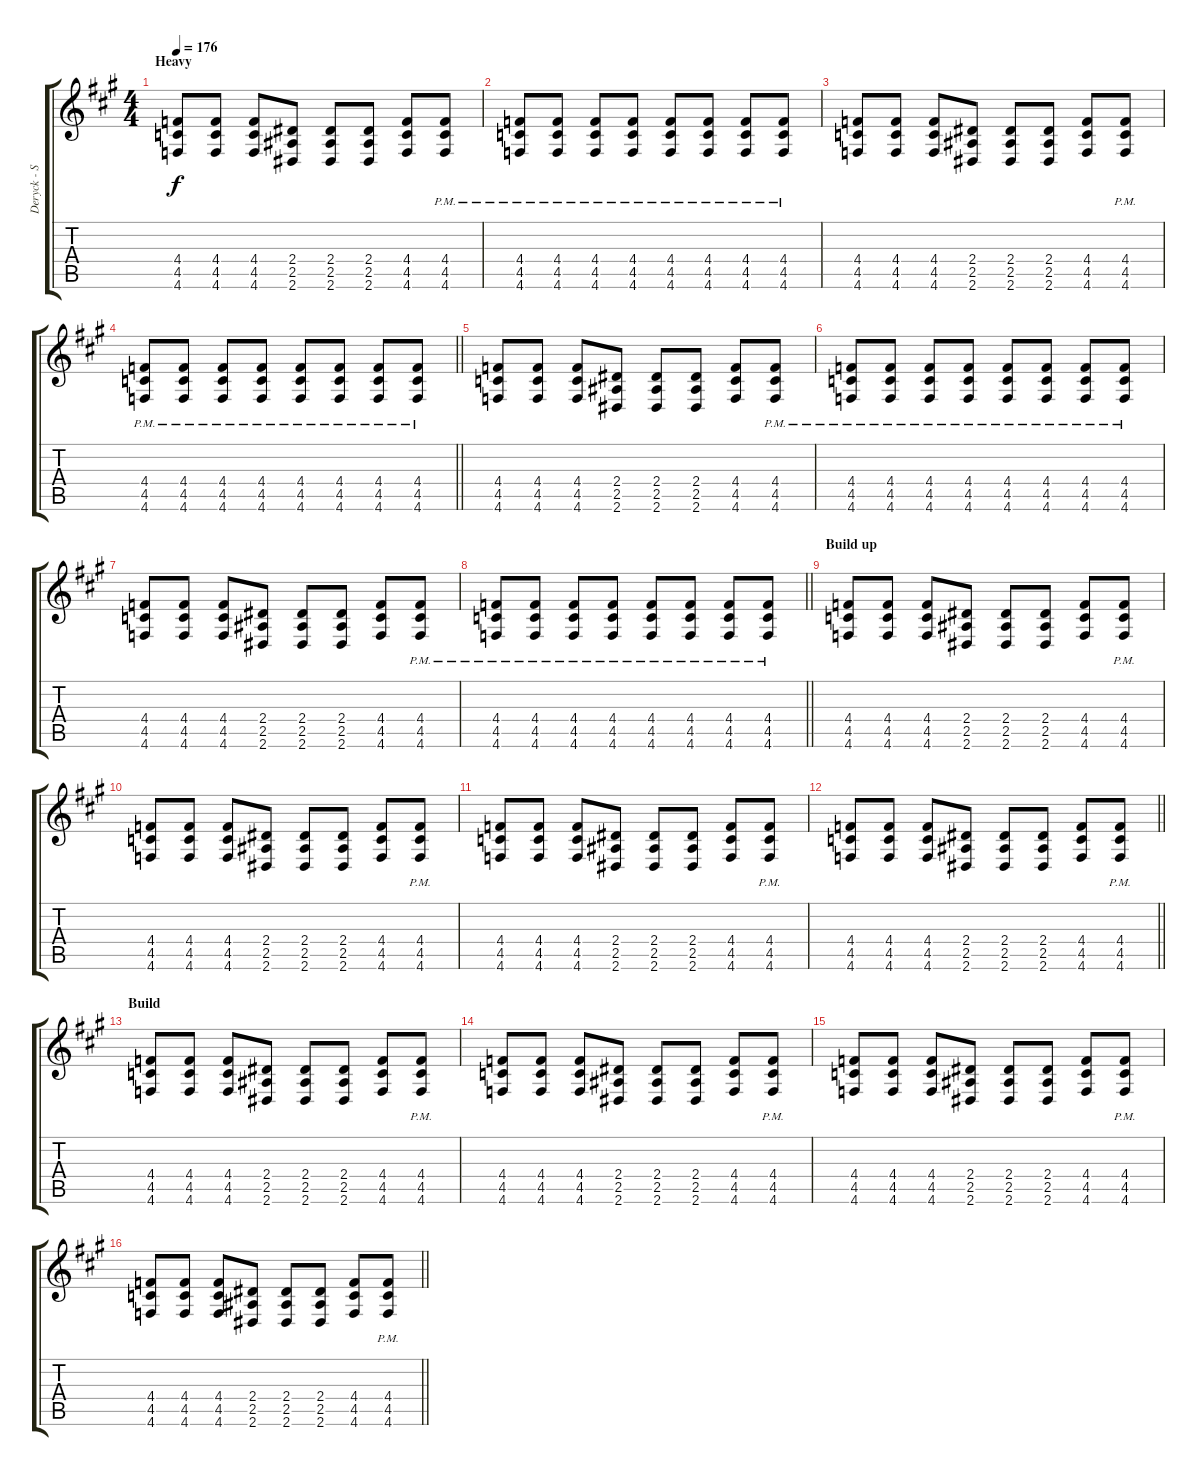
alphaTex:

\track ("Deryck - Second Guitar" "Deryck - S") {instrument distortionguitar}
\staff {score tabs}
\tuning (Eb4 Bb3 Gb3 Db3 Ab2 Db2) {hide}
\ts (4 4)
\section ("" "Heavy")
\tempo 176
\clef g2
\ks a
(4.4 4.5 4.6).8{dy f} (4.4 4.5 4.6).8 (4.4 4.5 4.6).8 (2.4 2.5 2.6).8 (2.4 2.5 2.6).8 (2.4 2.5 2.6).8 (4.4 4.5 4.6).8 (4.4{pm} 4.5{pm} 4.6{pm}).8 |
(4.4{pm} 4.5{pm} 4.6{pm}).8 (4.4{pm} 4.5{pm} 4.6{pm}).8 (4.4{pm} 4.5{pm} 4.6{pm}).8 (4.4{pm} 4.5{pm} 4.6{pm}).8 (4.4{pm} 4.5{pm} 4.6{pm}).8 (4.4{pm} 4.5{pm} 4.6{pm}).8 (4.4{pm} 4.5{pm} 4.6{pm}).8 (4.4{pm} 4.5{pm} 4.6{pm}).8 |
(4.4 4.5 4.6).8 (4.4 4.5 4.6).8 (4.4 4.5 4.6).8 (2.4 2.5 2.6).8 (2.4 2.5 2.6).8 (2.4 2.5 2.6).8 (4.4 4.5 4.6).8 (4.4{pm} 4.5{pm} 4.6{pm}).8 |
\barLineRight lightlight
(4.4{pm} 4.5{pm} 4.6{pm}).8 (4.4{pm} 4.5{pm} 4.6{pm}).8 (4.4{pm} 4.5{pm} 4.6{pm}).8 (4.4{pm} 4.5{pm} 4.6{pm}).8 (4.4{pm} 4.5{pm} 4.6{pm}).8 (4.4{pm} 4.5{pm} 4.6{pm}).8 (4.4{pm} 4.5{pm} 4.6{pm}).8 (4.4{pm} 4.5{pm} 4.6{pm}).8 |
(4.4 4.5 4.6).8 (4.4 4.5 4.6).8 (4.4 4.5 4.6).8 (2.4 2.5 2.6).8 (2.4 2.5 2.6).8 (2.4 2.5 2.6).8 (4.4 4.5 4.6).8 (4.4{pm} 4.5{pm} 4.6{pm}).8 |
(4.4{pm} 4.5{pm} 4.6{pm}).8 (4.4{pm} 4.5{pm} 4.6{pm}).8 (4.4{pm} 4.5{pm} 4.6{pm}).8 (4.4{pm} 4.5{pm} 4.6{pm}).8 (4.4{pm} 4.5{pm} 4.6{pm}).8 (4.4{pm} 4.5{pm} 4.6{pm}).8 (4.4{pm} 4.5{pm} 4.6{pm}).8 (4.4{pm} 4.5{pm} 4.6{pm}).8 |
(4.4 4.5 4.6).8 (4.4 4.5 4.6).8 (4.4 4.5 4.6).8 (2.4 2.5 2.6).8 (2.4 2.5 2.6).8 (2.4 2.5 2.6).8 (4.4 4.5 4.6).8 (4.4{pm} 4.5{pm} 4.6{pm}).8 |
\barLineRight lightlight
(4.4{pm} 4.5{pm} 4.6{pm}).8 (4.4{pm} 4.5{pm} 4.6{pm}).8 (4.4{pm} 4.5{pm} 4.6{pm}).8 (4.4{pm} 4.5{pm} 4.6{pm}).8 (4.4{pm} 4.5{pm} 4.6{pm}).8 (4.4{pm} 4.5{pm} 4.6{pm}).8 (4.4{pm} 4.5{pm} 4.6{pm}).8 (4.4{pm} 4.5{pm} 4.6{pm}).8 |
\section ("" "Build up")
(4.4 4.5 4.6).8 (4.4 4.5 4.6).8 (4.4 4.5 4.6).8 (2.4 2.5 2.6).8 (2.4 2.5 2.6).8 (2.4 2.5 2.6).8 (4.4 4.5 4.6).8 (4.4{pm} 4.5{pm} 4.6{pm}).8 |
(4.4 4.5 4.6).8 (4.4 4.5 4.6).8 (4.4 4.5 4.6).8 (2.4 2.5 2.6).8 (2.4 2.5 2.6).8 (2.4 2.5 2.6).8 (4.4 4.5 4.6).8 (4.4{pm} 4.5{pm} 4.6{pm}).8 |
(4.4 4.5 4.6).8 (4.4 4.5 4.6).8 (4.4 4.5 4.6).8 (2.4 2.5 2.6).8 (2.4 2.5 2.6).8 (2.4 2.5 2.6).8 (4.4 4.5 4.6).8 (4.4{pm} 4.5{pm} 4.6{pm}).8 |
\barLineRight lightlight
(4.4 4.5 4.6).8 (4.4 4.5 4.6).8 (4.4 4.5 4.6).8 (2.4 2.5 2.6).8 (2.4 2.5 2.6).8 (2.4 2.5 2.6).8 (4.4 4.5 4.6).8 (4.4{pm} 4.5{pm} 4.6{pm}).8 |
\section ("" "Build")
(4.4 4.5 4.6).8 (4.4 4.5 4.6).8 (4.4 4.5 4.6).8 (2.4 2.5 2.6).8 (2.4 2.5 2.6).8 (2.4 2.5 2.6).8 (4.4 4.5 4.6).8 (4.4{pm} 4.5{pm} 4.6{pm}).8 |
(4.4 4.5 4.6).8 (4.4 4.5 4.6).8 (4.4 4.5 4.6).8 (2.4 2.5 2.6).8 (2.4 2.5 2.6).8 (2.4 2.5 2.6).8 (4.4 4.5 4.6).8 (4.4{pm} 4.5{pm} 4.6{pm}).8 |
(4.4 4.5 4.6).8 (4.4 4.5 4.6).8 (4.4 4.5 4.6).8 (2.4 2.5 2.6).8 (2.4 2.5 2.6).8 (2.4 2.5 2.6).8 (4.4 4.5 4.6).8 (4.4{pm} 4.5{pm} 4.6{pm}).8 |
\barLineRight lightlight
(4.4 4.5 4.6).8 (4.4 4.5 4.6).8 (4.4 4.5 4.6).8 (2.4 2.5 2.6).8 (2.4 2.5 2.6).8 (2.4 2.5 2.6).8 (4.4 4.5 4.6).8 (4.4{pm} 4.5{pm} 4.6{pm}).8
